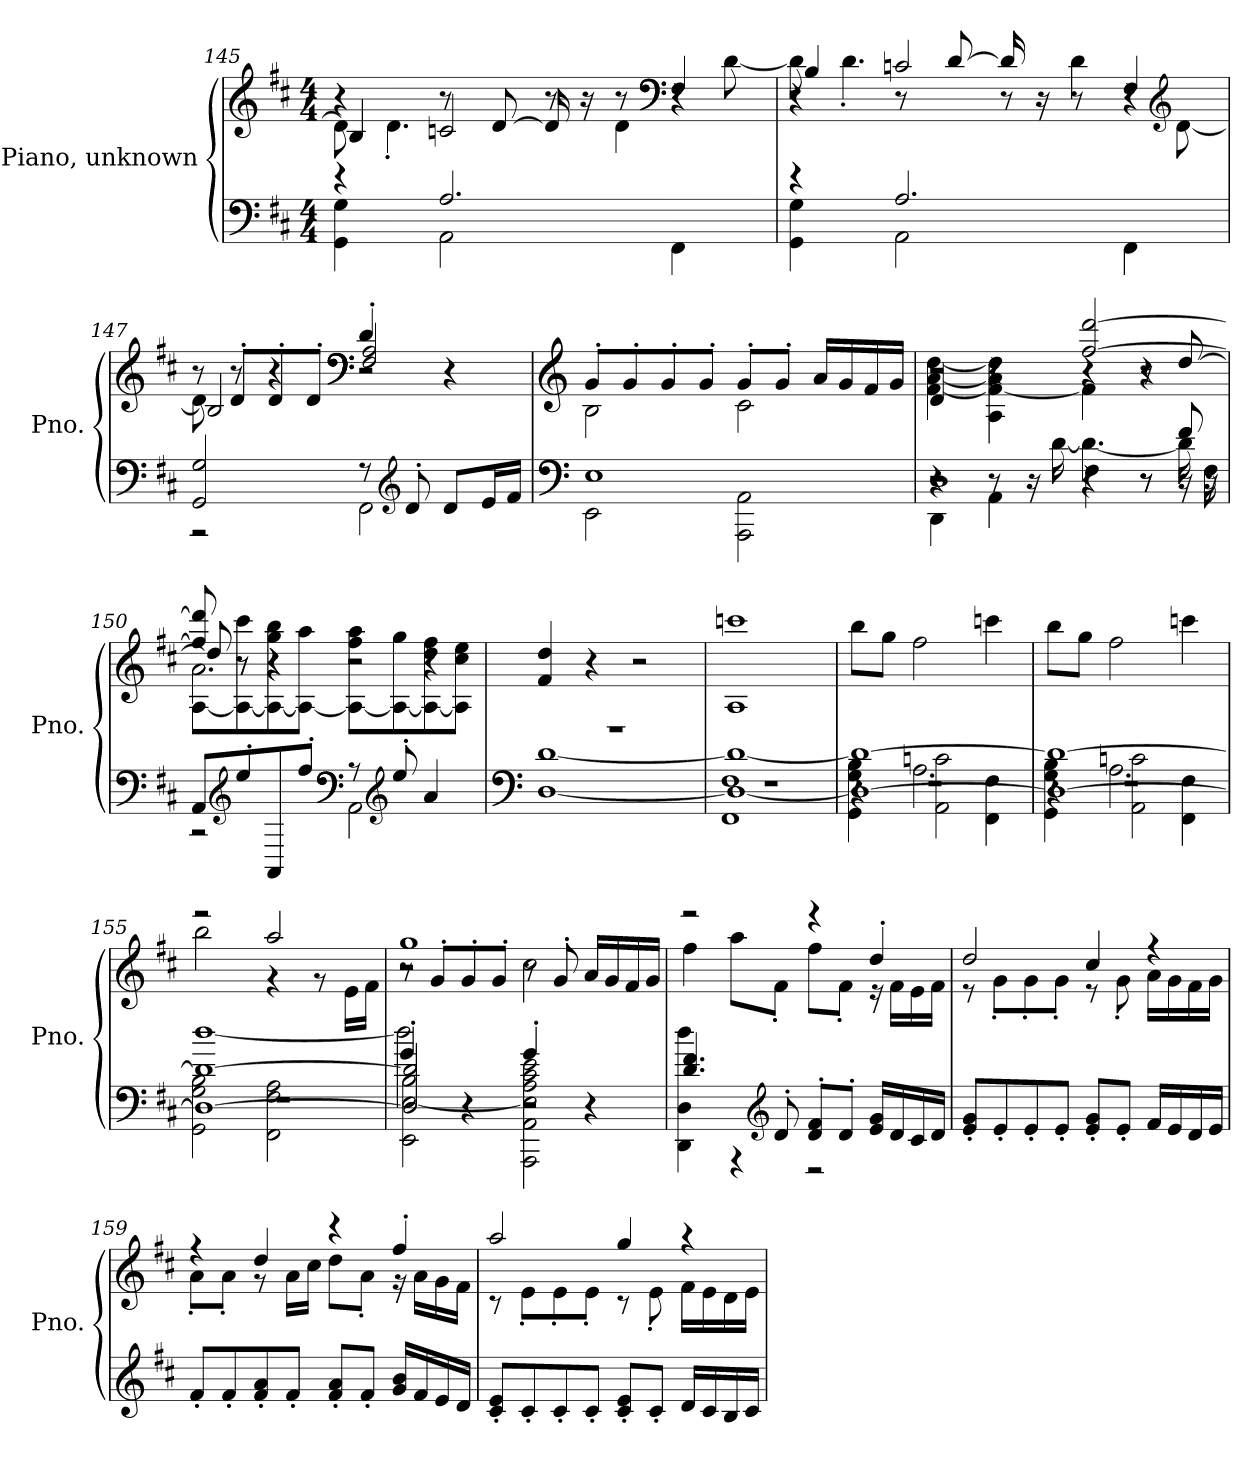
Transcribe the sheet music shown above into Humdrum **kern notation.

**kern	**kern
*part1	*part1
*staff2	*staff1
*I"Piano, unknown	*
*I'Pno.	*
*clefF4	*clefG2
*k[f#c#]	*k[f#c#]
*M4/4	*M4/4
=145	=145
*^	*^
*	*	*	*^
4r	4GG\ 4G\	4r	8d\]	4B/
.	.	.	4.d'\	.
2.A/	2AA\	8r	.	2cn/
.	.	[8d/	.	.
.	.	16d/]	8r	.
.	.	16r	.	.
.	.	8r	4d\	.
*	*	*clefF4	*	*
.	4FF#\	4r	.	4F#/
.	.	.	[8d\	.
=146	=146	=146	=146	=146
4r	4GG\ 4G\	4r	8d\]	4B/
.	.	.	4.d'\	.
2.A/	2AA\	8r	.	2cn/
.	.	[8d/	.	.
.	.	16d/]	8r	.
.	.	16r	.	.
.	.	8r	4d\	.
.	4FF#\	4r	.	4F#/
*	*	*clefG2	*	*
.	.	.	[8d\	.
!!LO:LB:g=z	!!	!!
=147	=147	=147	=147	=147
2GG/ 2G/	2r	8r	8d\]	2B/
.	.	8d'/L	8r	.
.	.	8d'/	4r	.
.	.	8d'/J	.	.
*	*	*clefF4	*	*
8r	2FF#\	4d'/	2r	2F#/ 2A/
*clefG2	*	*	*	*
8d'/	.	.	.	.
8d/L	.	4r	.	.
16e/L	.	.	.	.
16f#/JJ	.	.	.	.
*	*	*v	*v	*v
=148	=148	=148
*clefF4	*	*clefG2
*	*	*^
1E	2EE\	8g'/L	2B\
.	.	8g'/	.
.	.	8g'/	.
.	.	8g'/J	.
.	2AAA\ 2AA\	8g'/L	2c#\
.	.	8g'/J	.
.	.	16a/LL	.
.	.	16g/	.
.	.	16f#/	.
.	.	16g/JJ	.
=149	=149	=149	=149
*^	*^	*	*^
2r	4r	1D	4DD\	4d/	[4f#\ [4a\ [4dd\	2r
.	8r	.	4AA\	4r	4A\ 4f#\_ 4a\] 4dd\]	.
.	16r	.	.	.	.	.
.	[16d\	.	.	.	.	.
4r	4.d\_	.	4F#\	[2ff#/ [2ddd/	4f#\]	4r
8r	.	.	8r	.	4r	8r
8f#/	16d\]	.	16r	.	.	[8dd/
.	16r	.	16F#\	.	.	.
*	*v	*v	*v	*	*	*
!!LO:LB:g=z
=150	=150	=150	=150	=150
*	*	*	*	*^
8AA/L	2r	8ff#/] 8ddd/]	[8A\L	8dd/]	2.a\
*clefG2	*	*	*	*	*
8ee'/	.	8r	8A\_ 8ccc#\	8r	.
8AA/	.	4r	8A\_ 8gg\ 8bb\	4r	.
8ff#'/J	.	.	8A\_ 8aa\J	.	.
*clefF4	*	*	*	*	*
8r	2AA\	2r	8A\_ 8ff#\ 8aa\L	2r	.
*clefG2	*	*	*	*	*
8ee'/	.	.	8A\_ 8gg\	.	.
4a/	.	.	8A\_ 8dd\ 8ff#\	.	4r
.	.	.	8A\] 8cc#\ 8ee\J	.	.
*	*	*v	*v	*v	*v
=151	=151	=151
*clefF4	*	*
1r	[1D [1d	4f#/ 4dd/
.	.	4r
.	.	2r
=152	=152	=152
*	*^	*
1r	1D_ 1d_	1FF# 1F#	1A 1cccn
=153	=153	=153	=153
*	*	*^	*
1r	4r	1D_ 1d_	4GG\ 4G\ 4B\	8bb\L
.	.	.	.	8gg\J
.	2.A\	.	2AA\ 2cn\	2ff#\
.	.	.	4FF#\ 4F#\	4cccn\
=154	=154	=154	=154	=154
1r	4r	1D_ 1d_	4GG\ 4G\ 4B\	8bb\L
.	.	.	.	8gg\J
.	2.A\	.	2AA\ 2cn\	2ff#\
.	.	.	4FF#\ 4F#\	4cccn\
=155	=155	=155	=155	=155
*	*	*	*	*^
1r	[1dd	1D_ 1d_	2GG\ 2G\ 2B\	2r	2bb\
.	.	.	2FF#\ 2F#\ 2A\	2aa/	4r
.	.	.	.	.	8r
.	.	.	.	.	16e\LL
.	.	.	.	.	16f#\JJ
!!LO:LB:g=z
=156	=156	=156	=156	=156	=156
*	*	*	*	*	*^
4g'/	2dd\]	2D/] 2d/]	2EE\ [2E\ 2B\	1gg	2r	8r
.	.	.	.	.	.	8g'/L
4r	.	.	.	.	.	8g'/
.	.	.	.	.	.	8g'/J
4g'/	2r	2r	2AAA\ 2AA\ 2E\] 2A\ 2c#\ 2e\	.	2cc#\	8r
.	.	.	.	.	.	8g'/
4r	.	.	.	.	.	16a/LL
.	.	.	.	.	.	16g/
.	.	.	.	.	.	16f#/
.	.	.	.	.	.	16g/JJ
*	*v	*v	*v	*	*	*
*	*	*	*v	*v
=157	=157	=157	=157
4.d/ 4.f#/	4DD\ 4D\ 4dd\	2r	4ff#\
.	4r	.	8aa\L
*clefG2	*	*	*
8d'/	.	.	8f#'\J
8d/' 8f#/'L	2r	4r	8ff#\L
8d'/J	.	.	8f#'\J
16e/ 16g/LL	.	4dd'/	16r
16d/	.	.	16f#\LL
16c#/	.	.	16e\
16d/JJ	.	.	16f#\JJ
*v	*v	*	*
=158	=158	=158
8e/' 8g/'L	2dd/	8r
8e'/	.	8g'\L
8e'/	.	8g'\
8e'/J	.	8g'\J
8e/' 8g/'L	4cc#/	8r
8e'/J	.	8g'\
16f#/LL	4r	16a\LL
16e/	.	16g\
16d/	.	16f#\
16e/JJ	.	16g\JJ
=159	=159	=159
8f#'/L	4r	8a'\L
8f#'/	.	8a'\J
8f#/' 8a/'	4dd/	8r
8f#'/J	.	16a\LL
.	.	16cc#\JJ
8f#/' 8a/'L	4r	8dd\L
8f#'/J	.	8a'\J
16g/ 16b/LL	4ff#'/	16r
16f#/	.	16a\LL
16e/	.	16g\
16d/JJ	.	16f#\JJ
!!LO:LB:g=z	!!
=160	=160	=160
8c#/' 8e/'L	2aa/	8r
8c#'/	.	8e'\L
8c#'/	.	8e'\
8c#'/J	.	8e'\J
8c#/' 8e/'L	4gg/	8r
8c#'/J	.	8e'\
16d/LL	4r	16f#\LL
16c#/	.	16e\
16B/	.	16d\
16c#/JJ	.	16e\JJ
*	*v	*v
=	=
*-	*-
